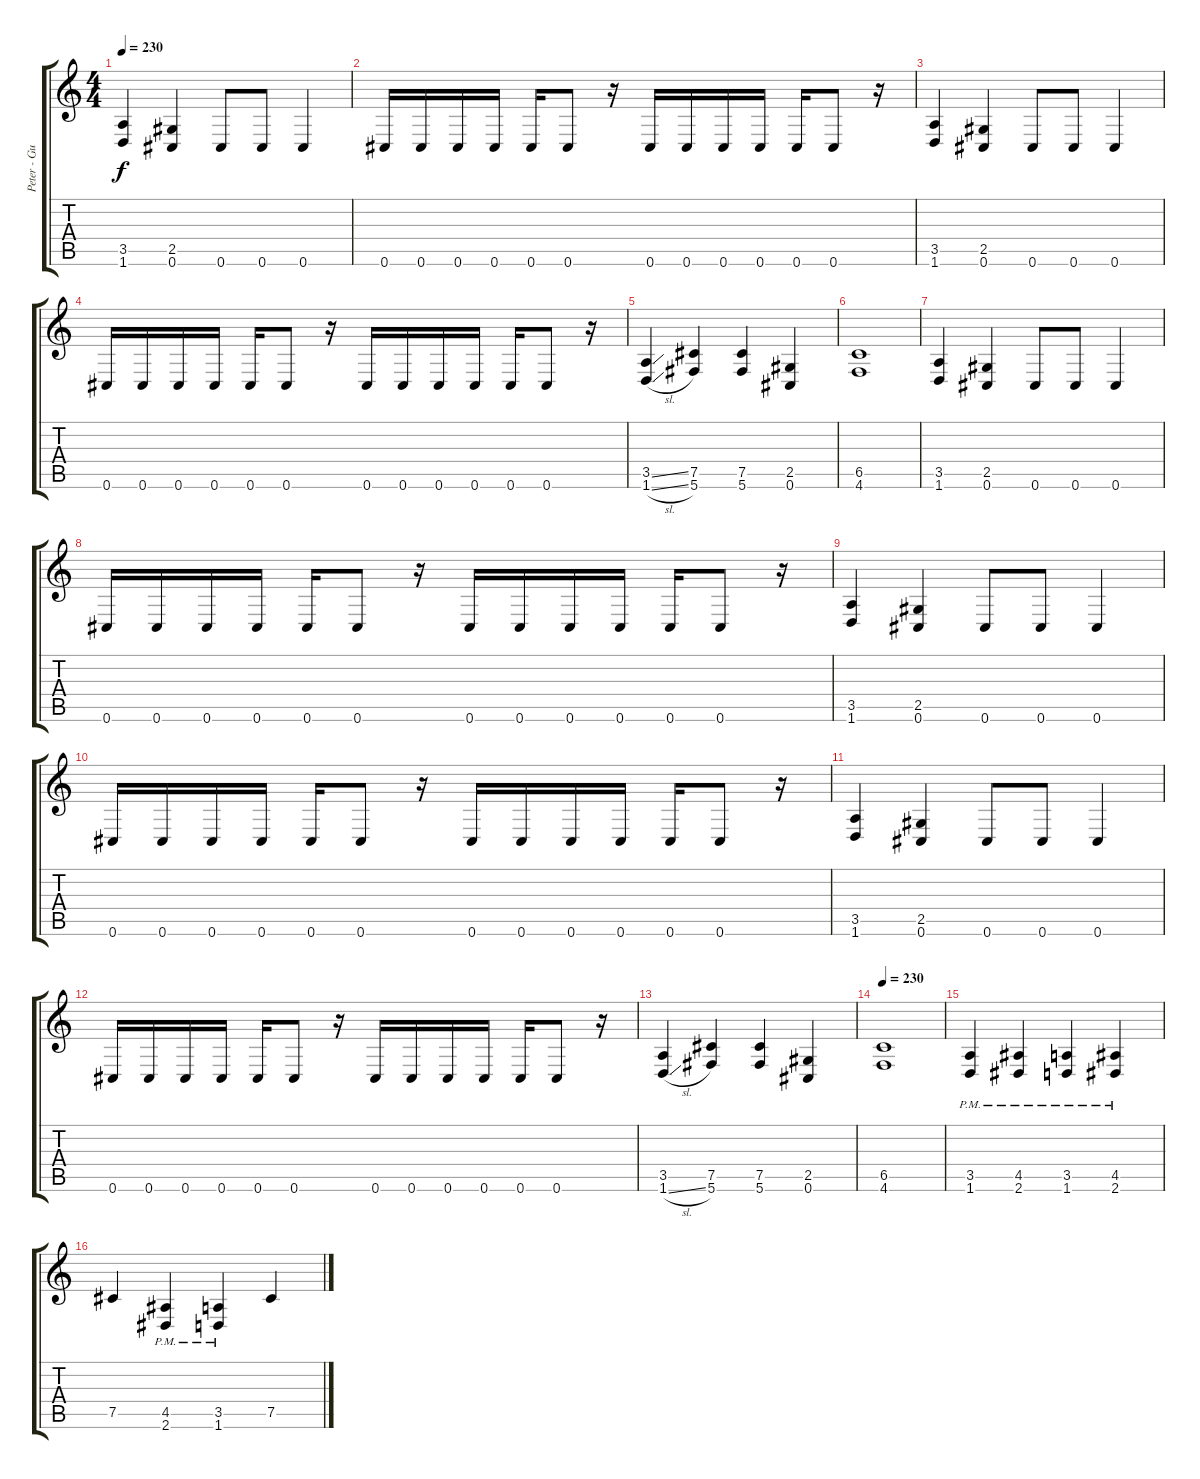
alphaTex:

\track ("Peter - Guitar, Vocals" "Peter - Gu") {instrument distortionguitar}
\staff {score tabs}
\tuning (Db4 Ab3 E3 B2 Gb2 Db2) {hide}
\ts (4 4)
\tempo 230
\clef g2
\ks c
(3.5 1.6).4{dy f} (2.5 0.6).4 0.6.8 0.6.8 0.6.4 |
0.6.16 0.6.16 0.6.16 0.6.16 0.6.16 0.6.8 r.16 0.6.16 0.6.16 0.6.16 0.6.16 0.6.16 0.6.8 r.16 |
(3.5 1.6).4 (2.5 0.6).4 0.6.8 0.6.8 0.6.4 |
0.6.16 0.6.16 0.6.16 0.6.16 0.6.16 0.6.8 r.16 0.6.16 0.6.16 0.6.16 0.6.16 0.6.16 0.6.8 r.16 |
(3.5{ss} 1.6{sl}).4 (7.5 5.6).4 (7.5 5.6).4 (2.5 0.6).4 |
(6.5 4.6).1 |
(3.5 1.6).4 (2.5 0.6).4 0.6.8 0.6.8 0.6.4 |
0.6.16 0.6.16 0.6.16 0.6.16 0.6.16 0.6.8 r.16 0.6.16 0.6.16 0.6.16 0.6.16 0.6.16 0.6.8 r.16 |
(3.5 1.6).4 (2.5 0.6).4 0.6.8 0.6.8 0.6.4 |
0.6.16 0.6.16 0.6.16 0.6.16 0.6.16 0.6.8 r.16 0.6.16 0.6.16 0.6.16 0.6.16 0.6.16 0.6.8 r.16 |
(3.5 1.6).4 (2.5 0.6).4 0.6.8 0.6.8 0.6.4 |
0.6.16 0.6.16 0.6.16 0.6.16 0.6.16 0.6.8 r.16 0.6.16 0.6.16 0.6.16 0.6.16 0.6.16 0.6.8 r.16 |
(3.5 1.6{sl}).4 (7.5 5.6).4 (7.5 5.6).4 (2.5 0.6).4 |
\tempo 230
(6.5 4.6).1 |
(3.5{pm} 1.6{pm}).4 (4.5{pm} 2.6{pm}).4 (3.5{pm} 1.6{pm}).4 (4.5{pm} 2.6{pm}).4 |
7.5.4 (4.5{pm} 2.6).4 (3.5{pm} 1.6{pm}).4 7.5.4
